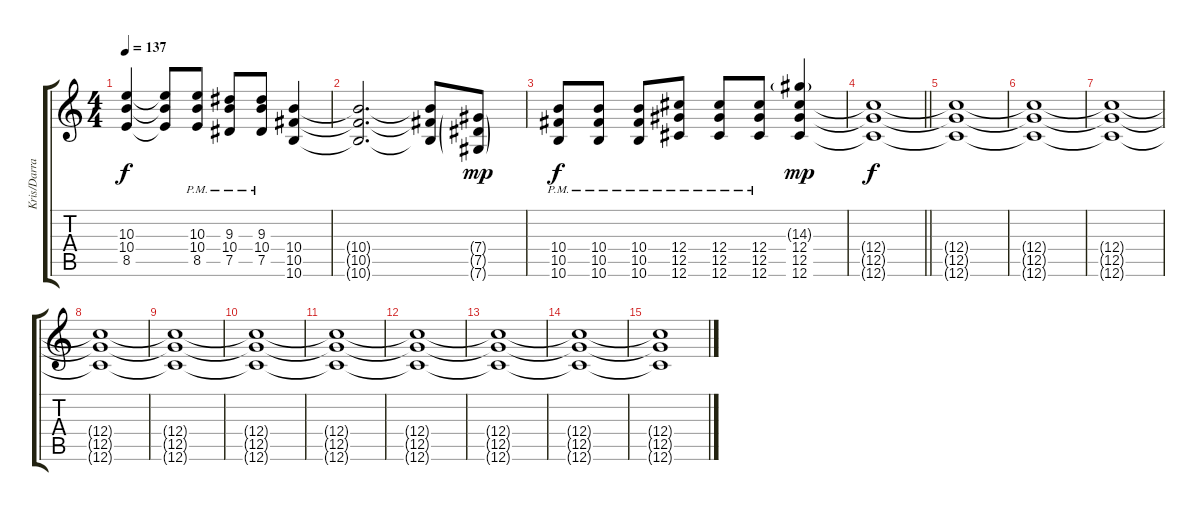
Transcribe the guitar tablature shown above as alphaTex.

\track ("Kris/Darran" "Kris/Darra") {instrument distortionguitar}
\staff {score tabs}
\tuning (Eb4 Bb3 Gb3 Db3 Ab2 Db2) {hide}
\ts (4 4)
\tempo 137
\clef g2
\ks c
(10.3 10.4 8.5).4{dy f} (10.3{t} 10.4{t} 8.5{t}).8 (10.3 10.4{pm} 8.5{pm}).8 (9.3 10.4{pm} 7.5{pm}).8 (9.3 10.4{pm} 7.5{pm}).8 (10.4 10.5 10.6).4 |
(10.4{t} 10.5{t} 10.6{t}).2{d} (10.4{t} 10.5{t} 10.6{t}).8 (7.4{g} 7.5{g} 7.6{g}).8{dy mp} |
(10.4{pm} 10.5{pm} 10.6{pm}).8{dy f} (10.4{pm} 10.5{pm} 10.6{pm}).8 (10.4{pm} 10.5{pm} 10.6{pm}).8 (12.4{pm} 12.5{pm} 12.6{pm}).8 (12.4{pm} 12.5{pm} 12.6{pm}).8 (12.4{pm} 12.5{pm} 12.6{pm}).8 (14.3{g} 12.4 12.5 12.6).4{dy mp} |
\barLineRight lightlight
(12.4{t} 12.5{t} 12.6{t}).1{dy f} |
(12.4{t} 12.5{t} 12.6{t}).1 |
(12.4{t} 12.5{t} 12.6{t}).1 |
(12.4{t} 12.5{t} 12.6{t}).1 |
(12.4{t} 12.5{t} 12.6{t}).1 |
(12.4{t} 12.5{t} 12.6{t}).1 |
(12.4{t} 12.5{t} 12.6{t}).1 |
(12.4{t} 12.5{t} 12.6{t}).1 |
(12.4{t} 12.5{t} 12.6{t}).1{volume 0} |
(12.4{t} 12.5{t} 12.6{t}).1 |
(12.4{t} 12.5{t} 12.6{t}).1 |
(12.4{t} 12.5{t} 12.6{t}).1
